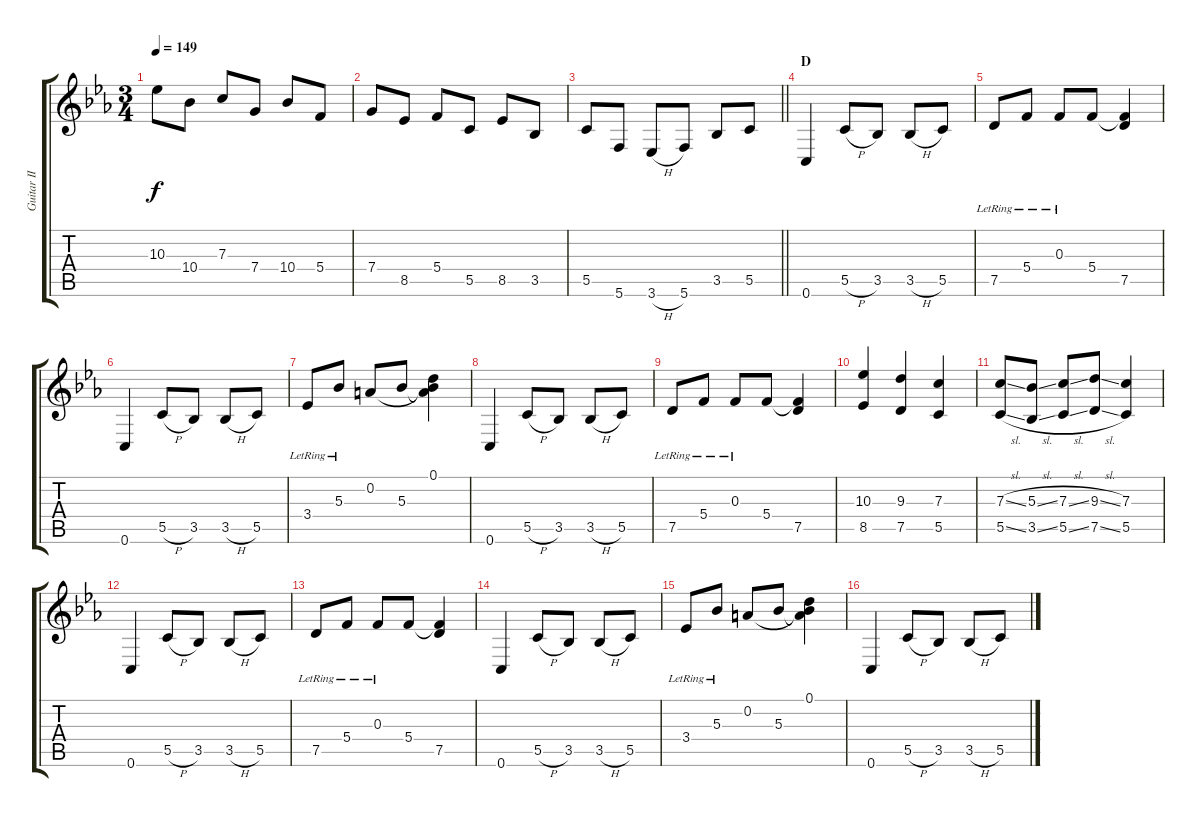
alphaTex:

\track ("Guitar II" "Guitar II") {instrument overdrivenguitar}
\staff {score tabs}
\tuning (D4 A3 F3 C3 G2 C2) {hide}
\ts (3 4)
\tempo 149
\clef g2
\ks cminor
10.3.8{dy f} 10.4.8 7.3.8 7.4.8 10.4.8 5.4.8 |
7.4.8 8.5.8 5.4.8 5.5.8 8.5.8 3.5.8 |
\barLineRight lightlight
5.5.8 5.6.8 3.6{h}.8 5.6.8 3.5.8 5.5.8 |
\section ("" "D")
0.6.4 5.5{h}.8 3.5.8 3.5{h}.8 5.5.8 |
7.5{lr}.8 5.4{lr}.8 0.3{lr}.8 5.4.8 (5.4{t} 7.5).4 |
0.6.4 5.5{h}.8 3.5.8 3.5{h}.8 5.5.8 |
3.4{lr}.8 5.3{lr}.8 0.2.8 5.3.8 (0.1 0.2{t} 5.3{t}).4 |
0.6.4 5.5{h}.8 3.5.8 3.5{h}.8 5.5.8 |
7.5{lr}.8 5.4{lr}.8 0.3{lr}.8 5.4.8 (5.4{t} 7.5).4 |
(10.3 8.5).4 (9.3 7.5).4 (7.3 5.5).4 |
(7.3{sl} 5.5{sl}).8 (5.3{sl} 3.5{sl}).8 (7.3{sl} 5.5{sl}).8 (9.3{sl} 7.5{sl}).8 (7.3 5.5).4 |
0.6.4 5.5{h}.8 3.5.8 3.5{h}.8 5.5.8 |
7.5{lr}.8 5.4{lr}.8 0.3{lr}.8 5.4.8 (5.4{t} 7.5).4 |
0.6.4 5.5{h}.8 3.5.8 3.5{h}.8 5.5.8 |
3.4{lr}.8 5.3{lr}.8 0.2.8 5.3.8 (0.1 0.2{t} 5.3{t}).4 |
0.6.4 5.5{h}.8 3.5.8 3.5{h}.8 5.5.8
